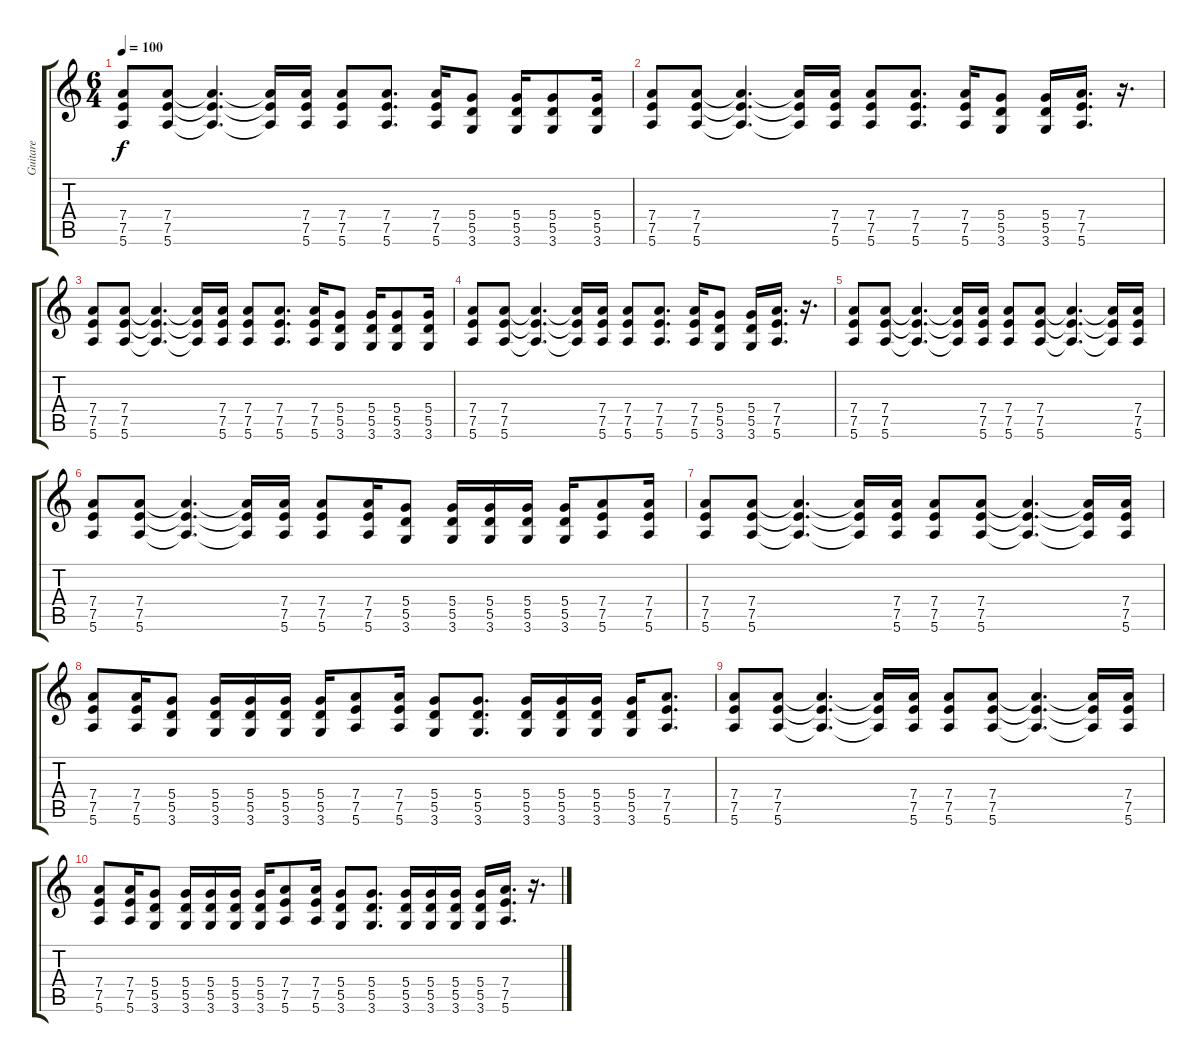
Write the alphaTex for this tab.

\track ("Guitare" "Guitare") {instrument acousticguitarsteel}
\staff {score tabs}
\tuning (E4 B3 G3 D3 A2 E2) {hide}
\ts (6 4)
\tempo 100
\clef g2
\ks c
(7.4 7.5 5.6).8{dy f} (7.4 7.5 5.6).8 (7.4{t} 7.5{t} 5.6{t}).4{d} (7.4{t} 7.5{t} 5.6{t}).16 (7.4 7.5 5.6).16 (7.4 7.5 5.6).8 (7.4 7.5 5.6).8{d} (7.4 7.5 5.6).16 (5.4 5.5 3.6).8 (5.4 5.5 3.6).16 (5.4 5.5 3.6).8 (5.4 5.5 3.6).16 |
(7.4 7.5 5.6).8 (7.4 7.5 5.6).8 (7.4{t} 7.5{t} 5.6{t}).4{d} (7.4{t} 7.5{t} 5.6{t}).16 (7.4 7.5 5.6).16 (7.4 7.5 5.6).8 (7.4 7.5 5.6).8{d} (7.4 7.5 5.6).16 (5.4 5.5 3.6).8 (5.4 5.5 3.6).16 (7.4 7.5 5.6).16{d} r.16{d} |
(7.4 7.5 5.6).8 (7.4 7.5 5.6).8 (7.4{t} 7.5{t} 5.6{t}).4{d} (7.4{t} 7.5{t} 5.6{t}).16 (7.4 7.5 5.6).16 (7.4 7.5 5.6).8 (7.4 7.5 5.6).8{d} (7.4 7.5 5.6).16 (5.4 5.5 3.6).8 (5.4 5.5 3.6).16 (5.4 5.5 3.6).8 (5.4 5.5 3.6).16 |
(7.4 7.5 5.6).8 (7.4 7.5 5.6).8 (7.4{t} 7.5{t} 5.6{t}).4{d} (7.4{t} 7.5{t} 5.6{t}).16 (7.4 7.5 5.6).16 (7.4 7.5 5.6).8 (7.4 7.5 5.6).8{d} (7.4 7.5 5.6).16 (5.4 5.5 3.6).8 (5.4 5.5 3.6).16 (7.4 7.5 5.6).16{d} r.16{d} |
(7.4 7.5 5.6).8 (7.4 7.5 5.6).8 (7.4{t} 7.5{t} 5.6{t}).4{d} (7.4{t} 7.5{t} 5.6{t}).16 (7.4 7.5 5.6).16 (7.4 7.5 5.6).8 (7.4 7.5 5.6).8 (7.4{t} 7.5{t} 5.6{t}).4{d} (7.4{t} 7.5{t} 5.6{t}).16 (7.4 7.5 5.6).16 |
(7.4 7.5 5.6).8 (7.4 7.5 5.6).8 (7.4{t} 7.5{t} 5.6{t}).4{d} (7.4{t} 7.5{t} 5.6{t}).16 (7.4 7.5 5.6).16 (7.4 7.5 5.6).8 (7.4 7.5 5.6).16 (5.4 5.5 3.6).8 (5.4 5.5 3.6).16 (5.4 5.5 3.6).16 (5.4 5.5 3.6).16 (5.4 5.5 3.6).16 (7.4 7.5 5.6).8 (7.4 7.5 5.6).16 |
(7.4 7.5 5.6).8 (7.4 7.5 5.6).8 (7.4{t} 7.5{t} 5.6{t}).4{d} (7.4{t} 7.5{t} 5.6{t}).16 (7.4 7.5 5.6).16 (7.4 7.5 5.6).8 (7.4 7.5 5.6).8 (7.4{t} 7.5{t} 5.6{t}).4{d} (7.4{t} 7.5{t} 5.6{t}).16 (7.4 7.5 5.6).16 |
(7.4 7.5 5.6).8 (7.4 7.5 5.6).16 (5.4 5.5 3.6).8 (5.4 5.5 3.6).16 (5.4 5.5 3.6).16 (5.4 5.5 3.6).16 (5.4 5.5 3.6).16 (7.4 7.5 5.6).8 (7.4 7.5 5.6).16 (5.4 5.5 3.6).8 (5.4 5.5 3.6).8{d} (5.4 5.5 3.6).16 (5.4 5.5 3.6).16 (5.4 5.5 3.6).16 (5.4 5.5 3.6).16 (7.4 7.5 5.6).8{d} |
(7.4 7.5 5.6).8 (7.4 7.5 5.6).8 (7.4{t} 7.5{t} 5.6{t}).4{d} (7.4{t} 7.5{t} 5.6{t}).16 (7.4 7.5 5.6).16 (7.4 7.5 5.6).8 (7.4 7.5 5.6).8 (7.4{t} 7.5{t} 5.6{t}).4{d} (7.4{t} 7.5{t} 5.6{t}).16 (7.4 7.5 5.6).16 |
(7.4 7.5 5.6).8 (7.4 7.5 5.6).16 (5.4 5.5 3.6).8 (5.4 5.5 3.6).16 (5.4 5.5 3.6).16 (5.4 5.5 3.6).16 (5.4 5.5 3.6).16 (7.4 7.5 5.6).8 (7.4 7.5 5.6).16 (5.4 5.5 3.6).8 (5.4 5.5 3.6).8{d} (5.4 5.5 3.6).16 (5.4 5.5 3.6).16 (5.4 5.5 3.6).16 (5.4 5.5 3.6).16 (7.4 7.5 5.6).16{d} r.16{d}
